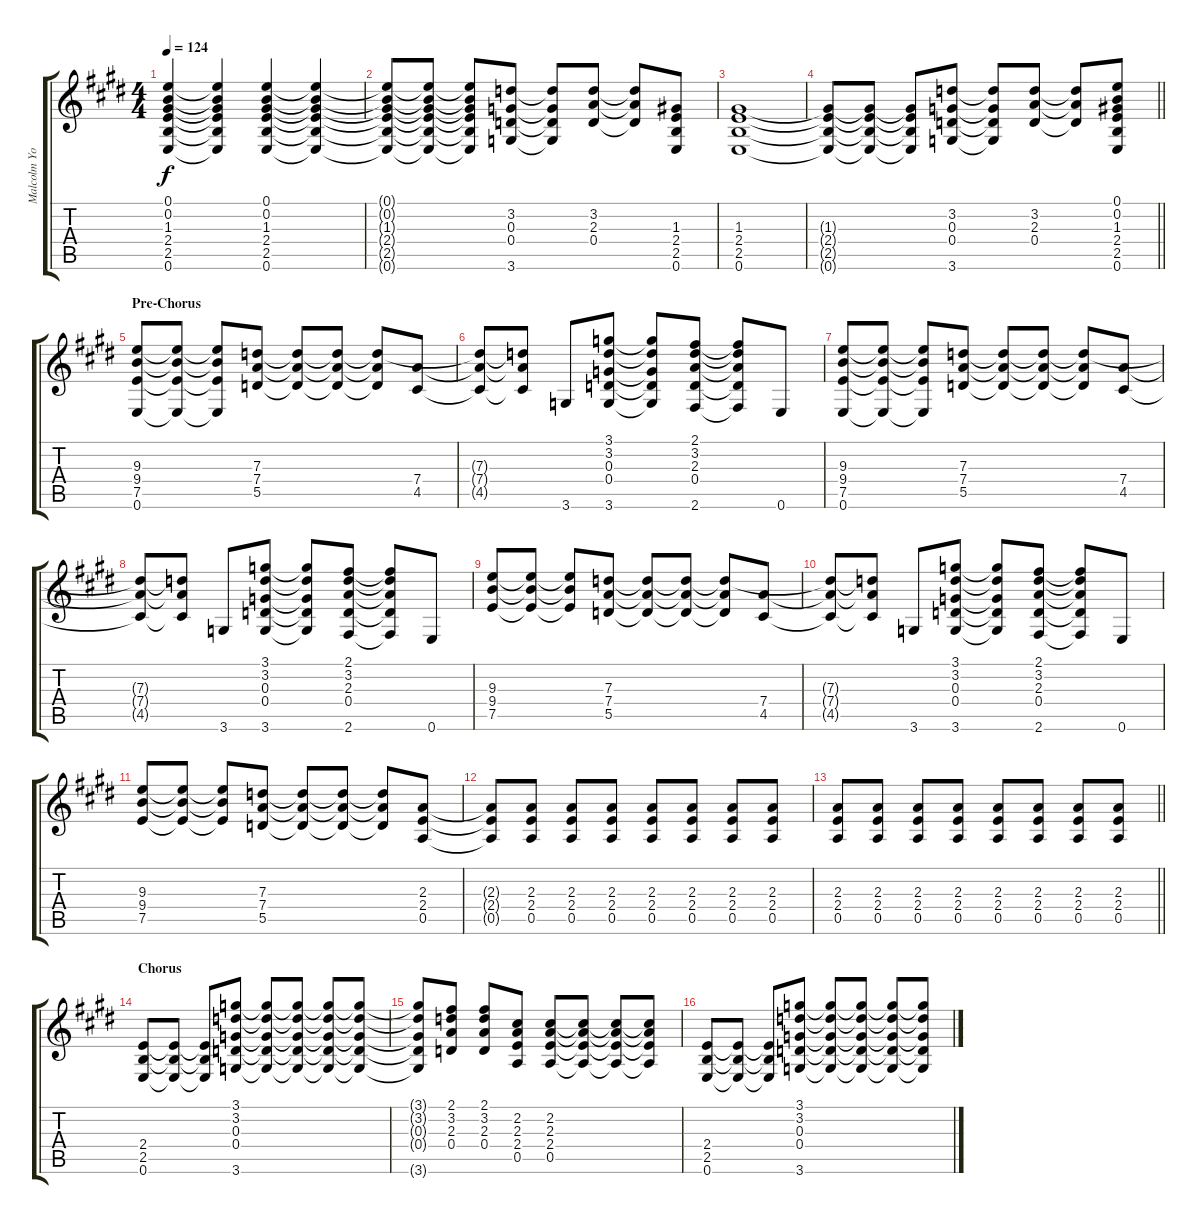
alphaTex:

\track ("Malcolm Young (Rhythm Guitar)" "Malcolm Yo") {instrument overdrivenguitar}
\staff {score tabs}
\tuning (E4 B3 G3 D3 A2 E2) {hide}
\ts (4 4)
\tempo 124
\clef g2
\ks e
(0.1 0.2 1.3 2.4 2.5 0.6).4{dy f} (0.1{t} 0.2{t} 1.3{t} 2.4{t} 2.5{t} 0.6{t}).4 (0.1 0.2 1.3 2.4 2.5 0.6).4 (0.1{t} 0.2{t} 1.3{t} 2.4{t} 2.5{t} 0.6{t}).4 |
(0.1{t} 0.2{t} 1.3{t} 2.4{t} 2.5{t} 0.6{t}).8 (0.1{t} 0.2{t} 1.3{t} 2.4{t} 2.5{t} 0.6{t}).8 (0.1{t} 0.2{t} 1.3{t} 2.4{t} 2.5{t} 0.6{t}).8 (3.2 0.3 0.4 3.6).8 (3.2{t} 0.3{t} 0.4{t} 3.6{t}).8 (3.2 2.3 0.4).8 (3.2{t} 2.3{t} 0.4{t}).8 (1.3 2.4 2.5 0.6).8 |
(1.3 2.4 2.5 0.6).1 |
\barLineRight lightlight
(1.3{t} 2.4{t} 2.5{t} 0.6{t}).8 (1.3{t} 2.4{t} 2.5{t} 0.6{t}).8 (1.3{t} 2.4{t} 2.5{t} 0.6{t}).8 (3.2 0.3 0.4 3.6).8 (3.2{t} 0.3{t} 0.4{t} 3.6{t}).8 (3.2 2.3 0.4).8 (3.2{t} 2.3{t} 0.4{t}).8 (0.1 0.2 1.3 2.4 2.5 0.6).8 |
\section ("" "Pre-Chorus")
(9.3 9.4 7.5 0.6).8 (9.3{t} 9.4{t} 7.5{t} 0.6{t}).8 (9.3{t} 9.4{t} 7.5{t} 0.6{t}).8 (7.3 7.4 5.5).8 (7.3{t} 7.4{t} 5.5{t}).8 (7.3{t} 7.4{t} 5.5{t}).8 (7.3{t} 7.4{t} 5.5{t}).8 (7.4 4.5).8 |
(7.3{t} 7.4{t} 4.5{t}).8 (7.3{t} 7.4{t} 4.5{t}).8 3.6.8 (3.1 3.2 0.3 0.4 3.6).8 (3.1{t} 3.2{t} 0.3{t} 0.4{t} 3.6{t}).8 (2.1 3.2 2.3 0.4 2.6).8 (2.1{t} 3.2{t} 2.3{t} 0.4{t} 2.6{t}).8 0.6.8 |
(9.3 9.4 7.5 0.6).8 (9.3{t} 9.4{t} 7.5{t} 0.6{t}).8 (9.3{t} 9.4{t} 7.5{t} 0.6{t}).8 (7.3 7.4 5.5).8 (7.3{t} 7.4{t} 5.5{t}).8 (7.3{t} 7.4{t} 5.5{t}).8 (7.3{t} 7.4{t} 5.5{t}).8 (7.4 4.5).8 |
(7.3{t} 7.4{t} 4.5{t}).8 (7.3{t} 7.4{t} 4.5{t}).8 3.6.8 (3.1 3.2 0.3 0.4 3.6).8 (3.1{t} 3.2{t} 0.3{t} 0.4{t} 3.6{t}).8 (2.1 3.2 2.3 0.4 2.6).8 (2.1{t} 3.2{t} 2.3{t} 0.4{t} 2.6{t}).8 0.6.8 |
(9.3 9.4 7.5).8 (9.3{t} 9.4{t} 7.5{t}).8 (9.3{t} 9.4{t} 7.5{t}).8 (7.3 7.4 5.5).8 (7.3{t} 7.4{t} 5.5{t}).8 (7.3{t} 7.4{t} 5.5{t}).8 (7.3{t} 7.4{t} 5.5{t}).8 (7.4 4.5).8 |
(7.3{t} 7.4{t} 4.5{t}).8 (7.3{t} 7.4{t} 4.5{t}).8 3.6.8 (3.1 3.2 0.3 0.4 3.6).8 (3.1{t} 3.2{t} 0.3{t} 0.4{t} 3.6{t}).8 (2.1 3.2 2.3 0.4 2.6).8 (2.1{t} 3.2{t} 2.3{t} 0.4{t} 2.6{t}).8 0.6.8 |
(9.3 9.4 7.5).8 (9.3{t} 9.4{t} 7.5{t}).8 (9.3{t} 9.4{t} 7.5{t}).8 (7.3 7.4 5.5).8 (7.3{t} 7.4{t} 5.5{t}).8 (7.3{t} 7.4{t} 5.5{t}).8 (7.3{t} 7.4{t} 5.5{t}).8 (2.3 2.4 0.5).8 |
(2.3{t} 2.4{t} 0.5{t}).8 (2.3 2.4 0.5).8 (2.3 2.4 0.5).8 (2.3 2.4 0.5).8 (2.3 2.4 0.5).8 (2.3 2.4 0.5).8 (2.3 2.4 0.5).8 (2.3 2.4 0.5).8 |
\barLineRight lightlight
(2.3 2.4 0.5).8 (2.3 2.4 0.5).8 (2.3 2.4 0.5).8 (2.3 2.4 0.5).8 (2.3 2.4 0.5).8 (2.3 2.4 0.5).8 (2.3 2.4 0.5).8 (2.3 2.4 0.5).8 |
\section ("" "Chorus")
(2.4 2.5 0.6).8 (2.4{t} 2.5{t} 0.6{t}).8 (2.4{t} 2.5{t} 0.6{t}).8 (3.1 3.2 0.3 0.4 3.6).8 (3.1{t} 3.2{t} 0.3{t} 0.4{t} 3.6{t}).8 (3.1{t} 3.2{t} 0.3{t} 0.4{t} 3.6{t}).8 (3.1{t} 3.2{t} 0.3{t} 0.4{t} 3.6{t}).8 (3.1{t} 3.2{t} 0.3{t} 0.4{t} 3.6{t}).8 |
(3.1{t} 3.2{t} 0.3{t} 0.4{t} 3.6{t}).8 (2.1 3.2 2.3 0.4).8 (2.1 3.2 2.3 0.4).8 (2.2 2.3 2.4 0.5).8 (2.2 2.3 2.4 0.5).8 (2.2{t} 2.3{t} 2.4{t} 0.5{t}).8 (2.2{t} 2.3{t} 2.4{t} 0.5{t}).8 (2.2{t} 2.3{t} 2.4{t} 0.5{t}).8 |
(2.4 2.5 0.6).8 (2.4{t} 2.5{t} 0.6{t}).8 (2.4{t} 2.5{t} 0.6{t}).8 (3.1 3.2 0.3 0.4 3.6).8 (3.1{t} 3.2{t} 0.3{t} 0.4{t} 3.6{t}).8 (3.1{t} 3.2{t} 0.3{t} 0.4{t} 3.6{t}).8 (3.1{t} 3.2{t} 0.3{t} 0.4{t} 3.6{t}).8 (3.1{t} 3.2{t} 0.3{t} 0.4{t} 3.6{t}).8
